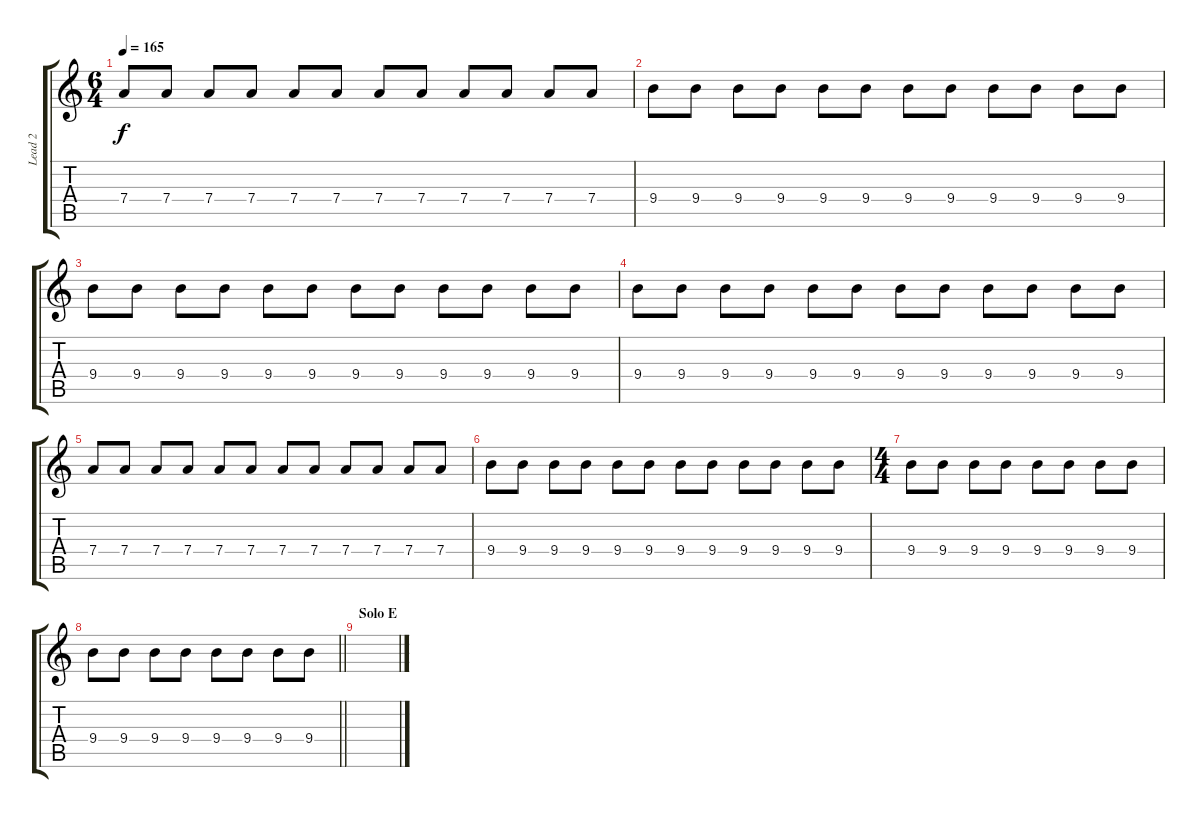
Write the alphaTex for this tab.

\track ("Lead 2" "Lead 2") {instrument distortionguitar}
\staff {score tabs}
\tuning (E4 B3 G3 D3 A2 E2) {hide}
\ts (6 4)
\tempo 165
\clef g2
\ks c
7.4.8{dy f} 7.4.8 7.4.8 7.4.8 7.4.8 7.4.8 7.4.8 7.4.8 7.4.8 7.4.8 7.4.8 7.4.8 |
9.4.8 9.4.8 9.4.8 9.4.8 9.4.8 9.4.8 9.4.8 9.4.8 9.4.8 9.4.8 9.4.8 9.4.8 |
9.4.8 9.4.8 9.4.8 9.4.8 9.4.8 9.4.8 9.4.8 9.4.8 9.4.8 9.4.8 9.4.8 9.4.8 |
9.4.8 9.4.8 9.4.8 9.4.8 9.4.8 9.4.8 9.4.8 9.4.8 9.4.8 9.4.8 9.4.8 9.4.8 |
7.4.8 7.4.8 7.4.8 7.4.8 7.4.8 7.4.8 7.4.8 7.4.8 7.4.8 7.4.8 7.4.8 7.4.8 |
9.4.8 9.4.8 9.4.8 9.4.8 9.4.8 9.4.8 9.4.8 9.4.8 9.4.8 9.4.8 9.4.8 9.4.8 |
\ts (4 4)
9.4.8 9.4.8 9.4.8 9.4.8 9.4.8 9.4.8 9.4.8 9.4.8 |
\barLineRight lightlight
9.4.8 9.4.8 9.4.8 9.4.8 9.4.8 9.4.8 9.4.8 9.4.8 |
\section ("" "Solo E")
